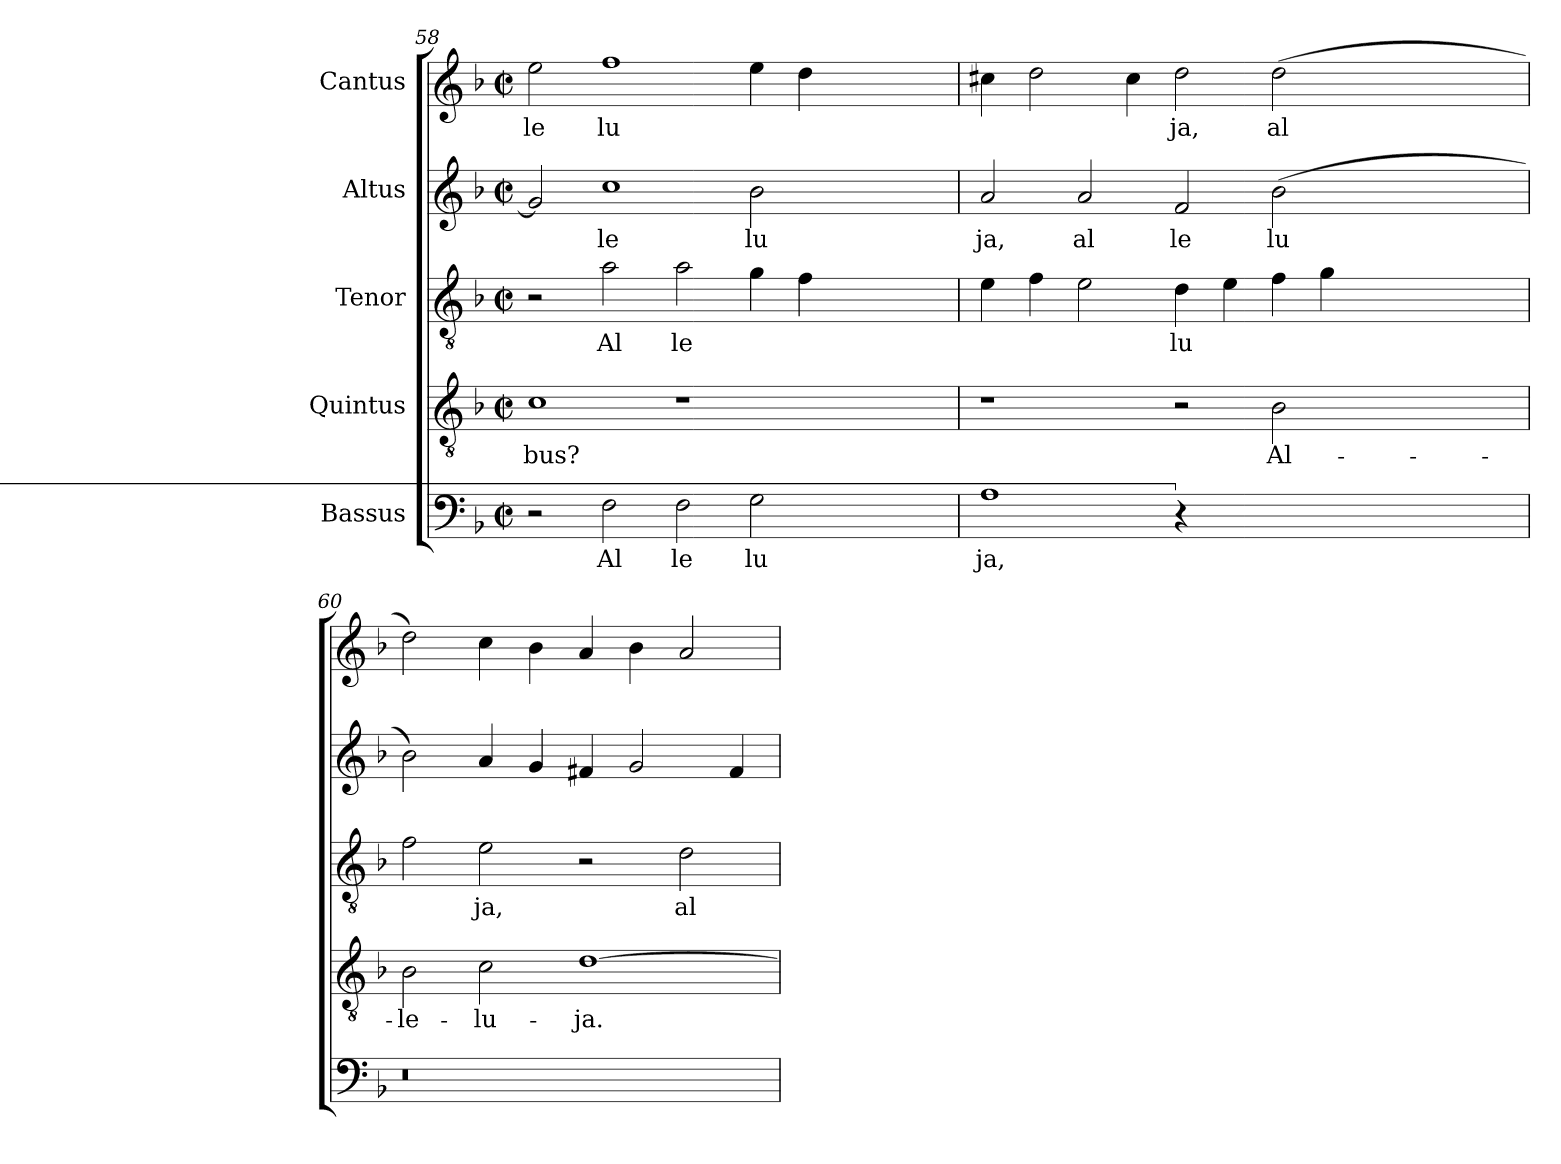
**kern	**text	**kern	**text	**kern	**text	**kern	**text	**kern	**text
*part5	*part5	*part4	*part4	*part3	*part3	*part2	*part2	*part1	*part1
*staff5	*staff5	*staff4	*staff4	*staff3	*staff3	*staff2	*staff2	*staff1	*staff1
*I"Bassus	*	*I"Quintus	*	*I"Tenor	*	*I"Altus	*	*I"Cantus	*
*clefF4	*	*clefGv2	*	*clefGv2	*	*clefG2	*	*clefG2	*
*k[b-]	*	*k[b-]	*	*k[b-]	*	*k[b-]	*	*k[b-]	*
*F:	*	*F:	*	*F:	*	*F:	*	*F:	*
*M2/2	*	*M2/2	*	*M2/2	*	*M2/2	*	*M2/2	*
*met(c|)	*	*met(c|)	*	*met(c|)	*	*met(c|)	*	*met(c|)	*
=58	=58	=58	=58	=58	=58	=58	=58	=58	=58
!	!	!	!LO:LY:b:cj	!	!	!	!	!	!LO:LY:b:cj
2r	.	1c	-bus?	2r	.	2g/]	.	2ee\	le
!	!LO:LY:b:cj	!	!	!	!LO:LY:b:cj	!	!LO:LY:b:cj	!	!LO:LY:b:cj
2F\	Al	.	.	2a\	Al	1cc	le	1ff	lu
!	!LO:LY:b:cj	!LO:N:vis=1	!	!	!LO:LY:b:cj	!	!	!	!
2F\	le	0r	.	2a\	le	.	.	.	.
!	!LO:LY:b:cj	!	!	!	!	!	!LO:LY:b:cj	!	!
2G\	lu	.	.	4g\	.	2b-\	lu	4ee\	.
.	.	.	.	4f\	.	.	.	4dd\	.
1ryy	.	.	.	1ryy	.	1ryy	.	1ryy	.
=59	=59	=59	=59	=59	=59	=59	=59	=59	=59
!	!LO:LY:b:cj	!	!	!	!	!	!LO:LY:b:cj	!	!
1A	ja,	1r	.	4e\	.	2a/	ja,	4cc#X\	.
.	.	.	.	4f\	.	.	.	2dd\	.
!	!	!	!	!	!	!	!LO:LY:b:cj	!	!
.	.	.	.	2e\	.	2a/	al	.	.
.	.	.	.	.	.	.	.	4cc#\	.
!LO:N:vis=1	!	!	!	!	!LO:LY:b:cj	!	!LO:LY:b:cj	!	!LO:LY:b:cj
4%9r	.	2r	.	4d\	lu	2f/	le	2dd\	ja,
.	.	.	.	4e\	.	.	.	.	.
!	!	!	!LO:LY:b:cj	!	!	!	!LO:LY:b:cj	!	!LO:LY:b:cj
.	.	2B-\	Al-	4f\	.	(>2b-\	lu	(>2dd\	al
.	.	.	.	4g\	.	.	.	.	.
.	.	1ryy	.	1ryy	.	1ryy	.	1ryy	.
.	.	4ryy	.	4ryy	.	4ryy	.	4ryy	.
=60	=60	=60	=60	=60	=60	=60	=60	=60	=60
!	!	!	!LO:LY:b:cj	!	!	!	!	!	!
0r	.	2B-\	-le-	2f\	.	2b-\)	.	2dd\)	.
!	!	!	!LO:LY:b:cj	!	!LO:LY:b:cj	!	!	!	!
.	.	2c\	-lu-	2e\	ja,	4a/	.	4cc\	.
.	.	.	.	.	.	4g/	.	4b-\	.
!	!	!	!LO:LY:b:cj	!	!	!	!	!	!
.	.	[>1d	-ja.	2r	.	4f#X/	.	4a/	.
.	.	.	.	.	.	2g/	.	4b-\	.
!	!	!	!	!	!LO:LY:b:cj	!	!	!	!
.	.	.	.	2d\	al	.	.	2a/	.
.	.	.	.	.	.	4f#/	.	.	.
=	=	=	=	=	=	=	=	=	=
*-	*-	*-	*-	*-	*-	*-	*-	*-	*-
